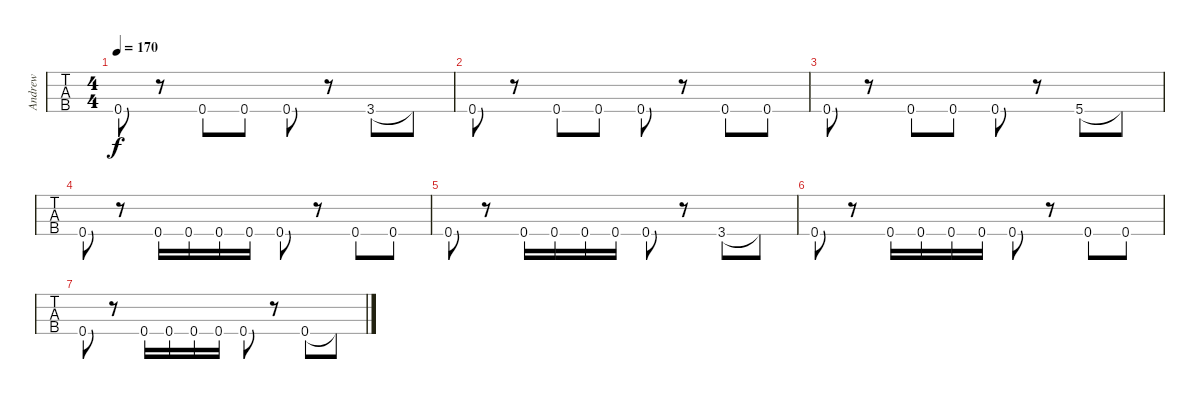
\track ("Andrew" "Andrew") {instrument electricbasspick}
\staff {tabs}
\tuning (G2 D2 A1 D1) {hide}
\ts (4 4)
\tempo 170
\clef f4
\ks c
0.4.8{dy f} r.8 0.4.8 0.4.8 0.4.8 r.8 3.4.8 3.4{t}.8 |
0.4.8 r.8 0.4.8 0.4.8 0.4.8 r.8 0.4.8 0.4.8 |
0.4.8 r.8 0.4.8 0.4.8 0.4.8 r.8 5.4.8 5.4{t}.8 |
0.4.8 r.8 0.4.16 0.4.16 0.4.16 0.4.16 0.4.8 r.8 0.4.8 0.4.8 |
0.4.8 r.8 0.4.16 0.4.16 0.4.16 0.4.16 0.4.8 r.8 3.4.8 3.4{t}.8 |
0.4.8 r.8 0.4.16 0.4.16 0.4.16 0.4.16 0.4.8 r.8 0.4.8 0.4.8 |
0.4.8 r.8 0.4.16 0.4.16 0.4.16 0.4.16 0.4.8 r.8 0.4.8 0.4{t}.8
